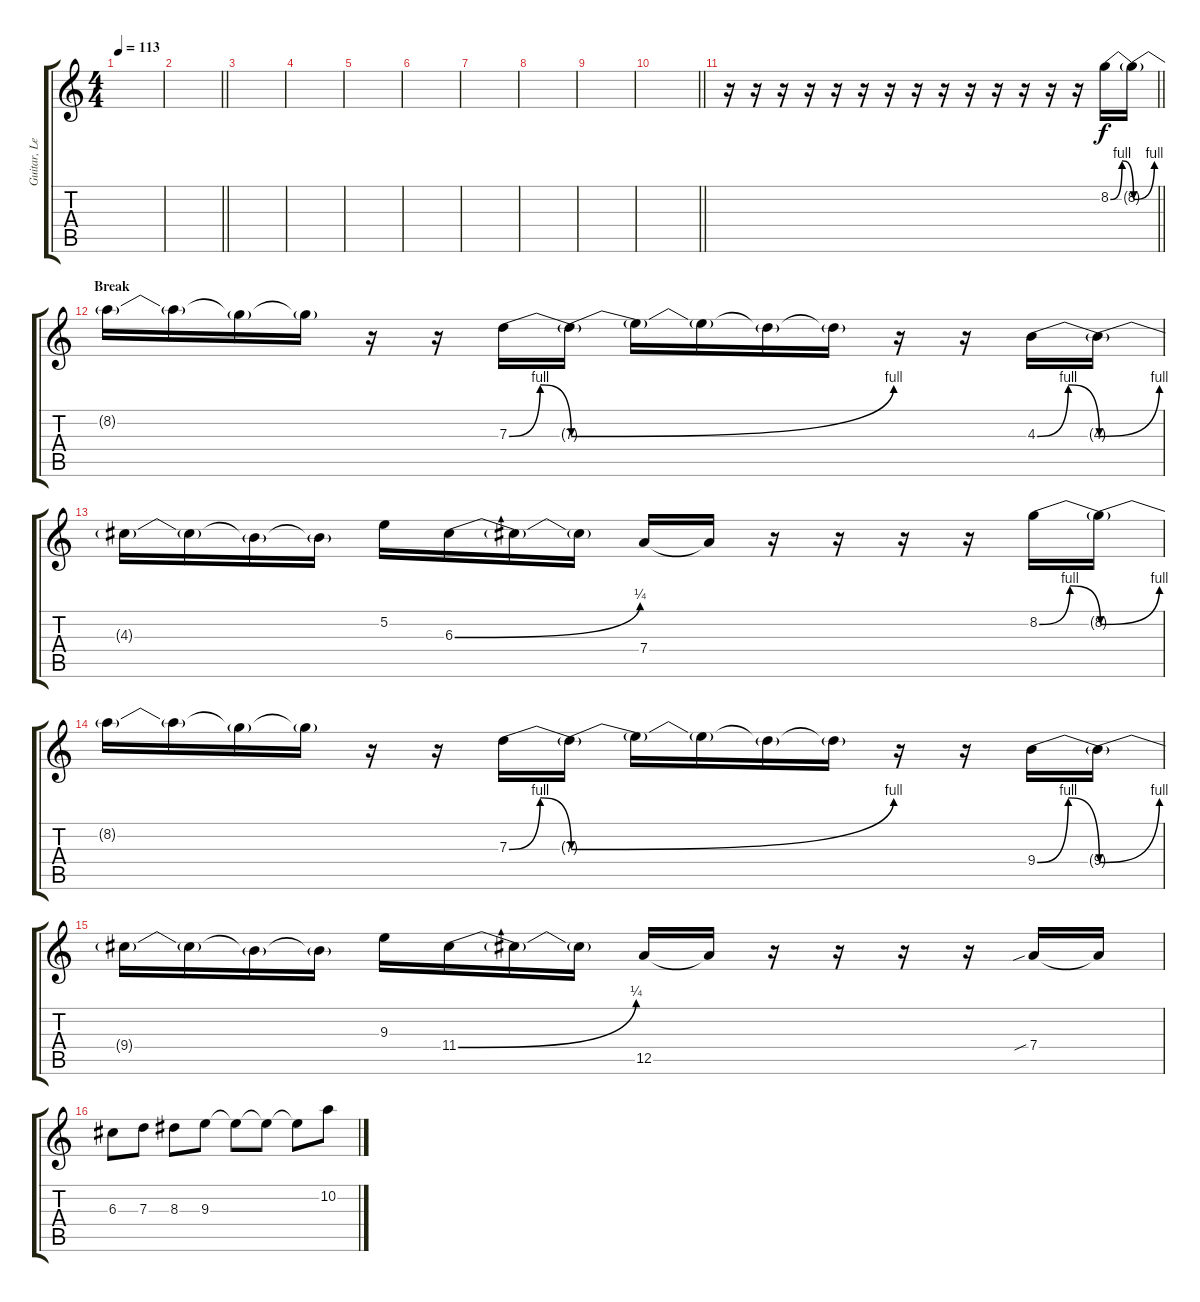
\track ("Guitar, Lead (Std Tune)" "Guitar, Le") {mute instrument overdrivenguitar}
\staff {score tabs}
\tuning (E4 B3 G3 D3 A2 E2) {hide}
\ts (4 4)
\tempo 113
\clef g2
\ks c
|
\barLineRight lightlight
|
|
|
|
|
|
|
|
\barLineRight lightlight
|
\barLineRight lightlight
r.16 r.16 r.16 r.16 r.16 r.16 r.16 r.16 r.16 r.16 r.16 r.16 r.16 r.16 8.2{be (bendrelease 0 0 15 4 30 4 60 0)}.16 8.2{be (bend 0 0 60 4) t}.16 |
\section ("" "Break")
8.2{t}.16 8.2{t}.16 8.2{t}.16 8.2{t}.16 r.16 r.16 7.3{be (bendrelease 0 0 15 4 30 4 60 0)}.16 7.3{be (bend 0 0 60 4) t}.16 7.3{t}.16 7.3{t}.16 7.3{t}.16 7.3{t}.16 r.16 r.16 4.3{be (bendrelease 0 0 15 4 30 4 60 0)}.16 4.3{be (bend 0 0 60 4) t}.16 |
4.3{t}.16 4.3{t}.16 4.3{t}.16 4.3{t}.16 5.2.16 6.3{be (bend 0 0 60 1)}.16 6.3{t}.16 6.3{t}.16 7.4.16 7.4{t}.16 r.16 r.16 r.16 r.16 8.2{be (bendrelease 0 0 15 4 30 4 60 0)}.16 8.2{be (bend 0 0 60 4) t}.16 |
8.2{t}.16 8.2{t}.16 8.2{t}.16 8.2{t}.16 r.16 r.16 7.3{be (bendrelease 0 0 15 4 30 4 60 0)}.16 7.3{be (bend 0 0 60 4) t}.16 7.3{t}.16 7.3{t}.16 7.3{t}.16 7.3{t}.16 r.16 r.16 9.4{be (bendrelease 0 0 15 4 30 4 60 0)}.16 9.4{be (bend 0 0 60 4) t}.16 |
9.4{t}.16 9.4{t}.16 9.4{t}.16 9.4{t}.16 9.3.16 11.4{be (bend 0 0 60 1)}.16 11.4{t}.16 11.4{t}.16 12.5.16 12.5{t}.16 r.16 r.16 r.16 r.16 7.4{sib}.16 7.4{t}.16 |
6.3.8 7.3.8 8.3.8 9.3.8 9.3{t}.8 9.3{t}.8 9.3{t}.8 10.2.8
